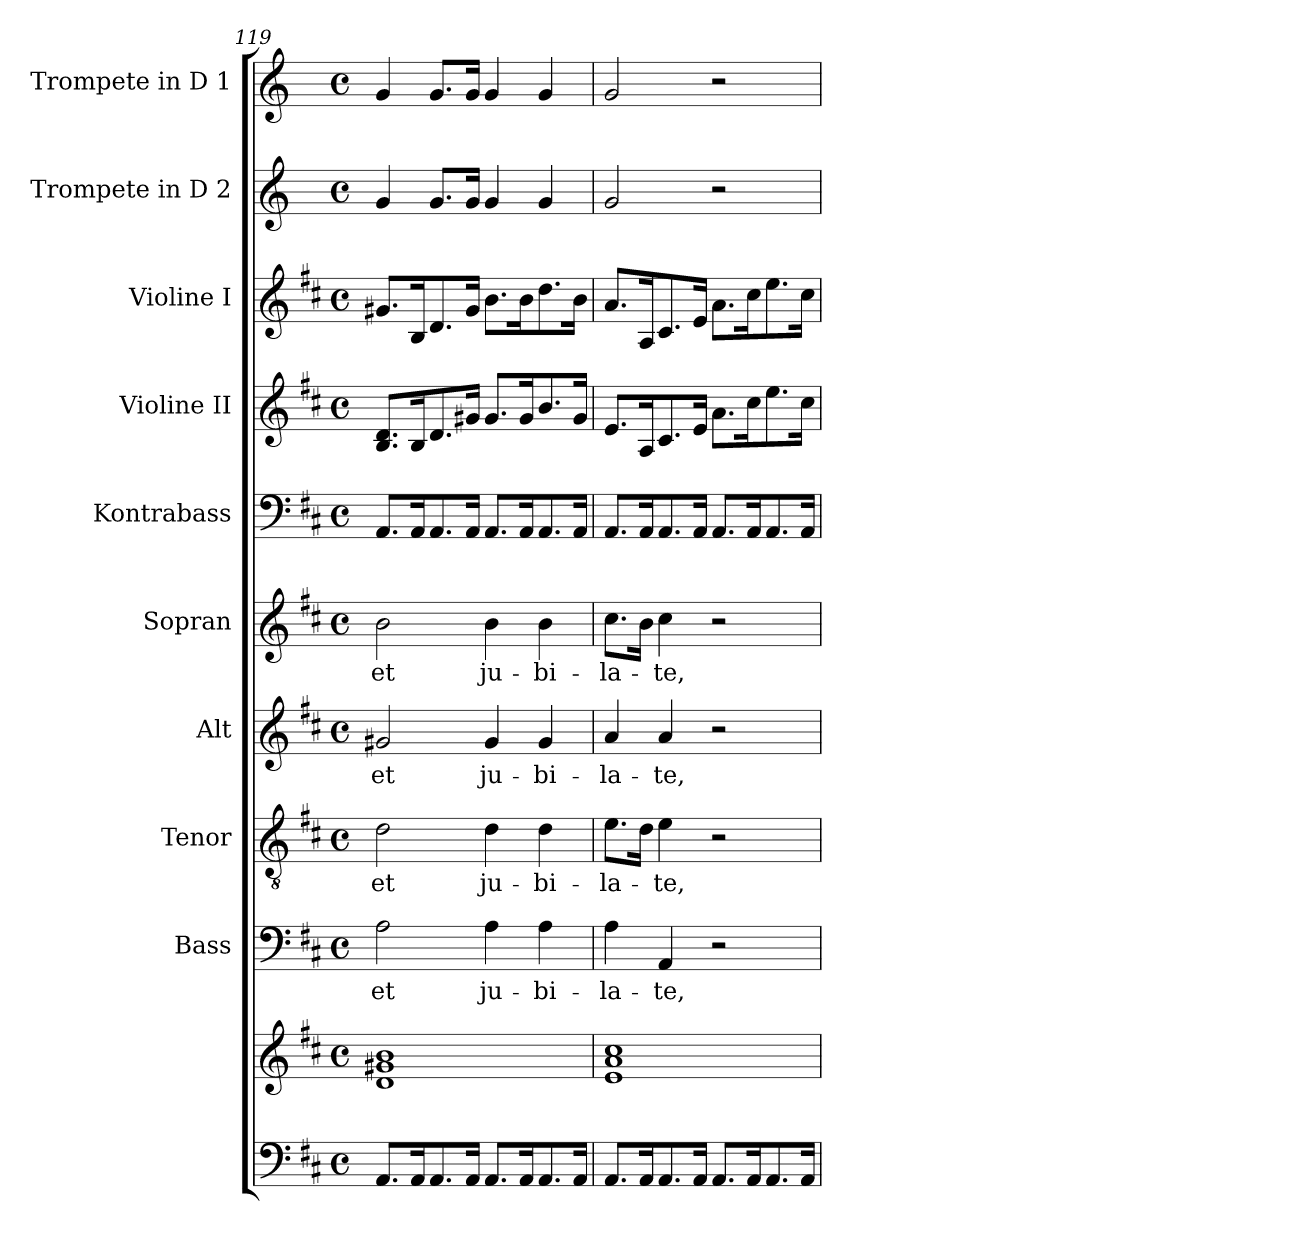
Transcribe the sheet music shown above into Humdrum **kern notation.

**kern	**kern	**kern	**text	**kern	**text	**kern	**text	**kern	**text	**kern	**kern	**kern	**kern	**kern
*part10	*part10	*part9	*part9	*part8	*part8	*part7	*part7	*part6	*part6	*part5	*part4	*part3	*part2	*part1
*staff11	*staff10	*staff9	*staff9	*staff8	*staff8	*staff7	*staff7	*staff6	*staff6	*staff5	*staff4	*staff3	*staff2	*staff1
*	*	*I"Bass	*	*I"Tenor	*	*I"Alt	*	*I"Sopran	*	*I"Kontrabass	*I"Violine II	*I"Violine I	*I"Trompete in D 2	*I"Trompete in D 1
*	*	*I'B.	*	*I'T.	*	*I'A.	*	*I'S.	*	*I'Kb.	*I'Vl. II	*I'Vl. I	*I'Trp. D 2	*I'Trp. D 1
*clefF4	*clefG2	*clefF4	*	*clefGv2	*	*clefG2	*	*clefG2	*	*clefF4	*clefG2	*clefG2	*clefG2	*clefG2
*	*	*	*	*	*	*	*	*	*	*ITrd7c12	*	*	*ITrd-1c-2	*ITrd-1c-2
*k[f#c#]	*k[f#c#]	*k[f#c#]	*	*k[f#c#]	*	*k[f#c#]	*	*k[f#c#]	*	*k[f#c#]	*k[f#c#]	*k[f#c#]	*k[f#c#]	*k[f#c#]
*D:	*D:	*D:	*	*D:	*	*D:	*	*D:	*	*D:	*D:	*D:	*D:	*D:
*M4/4	*M4/4	*M4/4	*	*M4/4	*	*M4/4	*	*M4/4	*	*M4/4	*M4/4	*M4/4	*M4/4	*M4/4
*met(c)	*met(c)	*met(c)	*	*met(c)	*	*met(c)	*	*met(c)	*	*met(c)	*met(c)	*met(c)	*met(c)	*met(c)
=119	=119	=119	=119	=119	=119	=119	=119	=119	=119	=119	=119	=119	=119	=119
!	!	!	!LO:LY:b	!	!LO:LY:b	!	!LO:LY:b	!	!LO:LY:b	!	!	!	!	!
8.AA/L	1d 1g#X 1b	2A\	et	2d\	et	2g#X/	et	2b\	et	8.AAA/L	8.B/ 8.d/L	8.g#X/L	4a/	4a/
16AA/k	.	.	.	.	.	.	.	.	.	16AAA/k	16B/k	16B/k	.	.
8.AA/	.	.	.	.	.	.	.	.	.	8.AAA/	8.d/	8.d/	8.a/L	8.a/L
16AA/Jk	.	.	.	.	.	.	.	.	.	16AAA/Jk	16g#X/Jk	16g#/Jk	16a/Jk	16a/Jk
!	!	!	!LO:LY:b	!	!LO:LY:b	!	!LO:LY:b	!	!LO:LY:b	!	!	!	!	!
8.AA/L	.	4A\	ju-	4d\	ju-	4g#/	ju-	4b\	ju-	8.AAA/L	8.g#/L	8.b\L	4a/	4a/
16AA/k	.	.	.	.	.	.	.	.	.	16AAA/k	16g#/k	16b\k	.	.
!	!	!	!LO:LY:b	!	!LO:LY:b	!	!LO:LY:b	!	!LO:LY:b	!	!	!	!	!
8.AA/	.	4A\	-bi-	4d\	-bi-	4g#/	-bi-	4b\	-bi-	8.AAA/	8.b/	8.dd\	4a/	4a/
16AA/Jk	.	.	.	.	.	.	.	.	.	16AAA/Jk	16g#/Jk	16b\Jk	.	.
=120	=120	=120	=120	=120	=120	=120	=120	=120	=120	=120	=120	=120	=120	=120
!	!	!	!LO:LY:b	!	!LO:LY:b	!	!LO:LY:b	!	!LO:LY:b	!	!	!	!	!
8.AA/L	1e 1a 1cc#	4A\	-la-	8.e\L	-la-	4a/	-la-	8.cc#\L	-la-	8.AAA/L	8.e/L	8.a/L	2a/	2a/
16AA/k	.	.	.	16d\Jk	.	.	.	16b\Jk	.	16AAA/k	16A/k	16A/k	.	.
!	!	!	!LO:LY:b	!	!LO:LY:b	!	!LO:LY:b	!	!LO:LY:b	!	!	!	!	!
8.AA/	.	4AA/	-te,	4e\	-te,	4a/	-te,	4cc#\	-te,	8.AAA/	8.c#/	8.c#/	.	.
16AA/Jk	.	.	.	.	.	.	.	.	.	16AAA/Jk	16e/Jk	16e/Jk	.	.
8.AA/L	.	2r	.	2r	.	2r	.	2r	.	8.AAA/L	8.a\L	8.a\L	2r	2r
16AA/k	.	.	.	.	.	.	.	.	.	16AAA/k	16cc#\k	16cc#\k	.	.
8.AA/	.	.	.	.	.	.	.	.	.	8.AAA/	8.ee\	8.ee\	.	.
16AA/Jk	.	.	.	.	.	.	.	.	.	16AAA/Jk	16cc#\Jk	16cc#\Jk	.	.
=	=	=	=	=	=	=	=	=	=	=	=	=	=	=
*-	*-	*-	*-	*-	*-	*-	*-	*-	*-	*-	*-	*-	*-	*-
